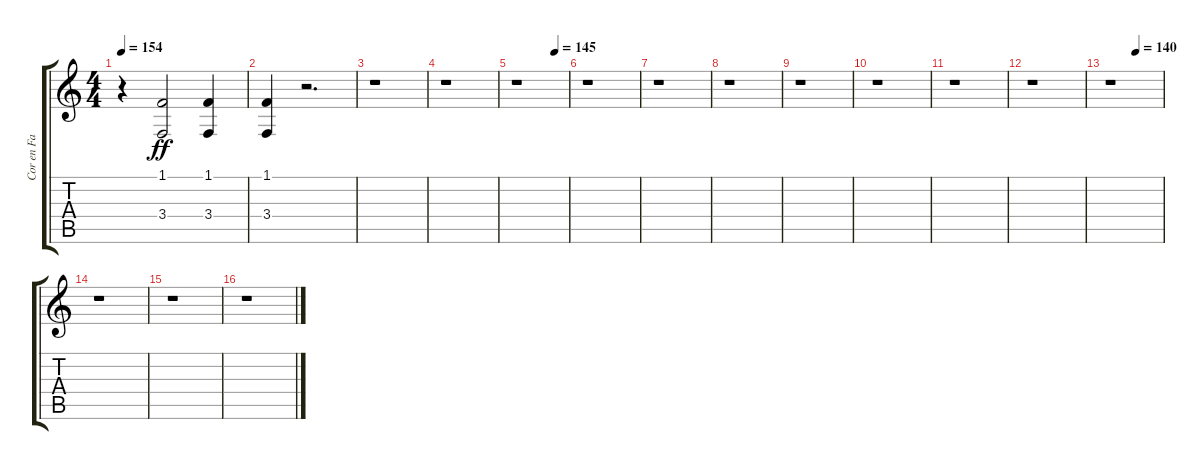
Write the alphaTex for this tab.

\track ("Cor en Fa" "Cor en Fa") {instrument frenchhorn}
\staff {score tabs}
\tuning (E4 B3 G3 D3 A2 E2) {hide}
\ts (4 4)
\tempo 154
\clef g2
\ks c
r.4{dy ff} (1.1 3.4).2 (1.1 3.4).4 |
(1.1 3.4).4 r.2{d} |
r.1 |
r.1 |
\tempo (145 0.75)
r.1 |
r.1 |
r.1 |
r.1 |
r.1 |
r.1 |
r.1 |
r.1 |
\tempo (140 0.5)
r.1 |
r.1 |
r.1 |
r.1
